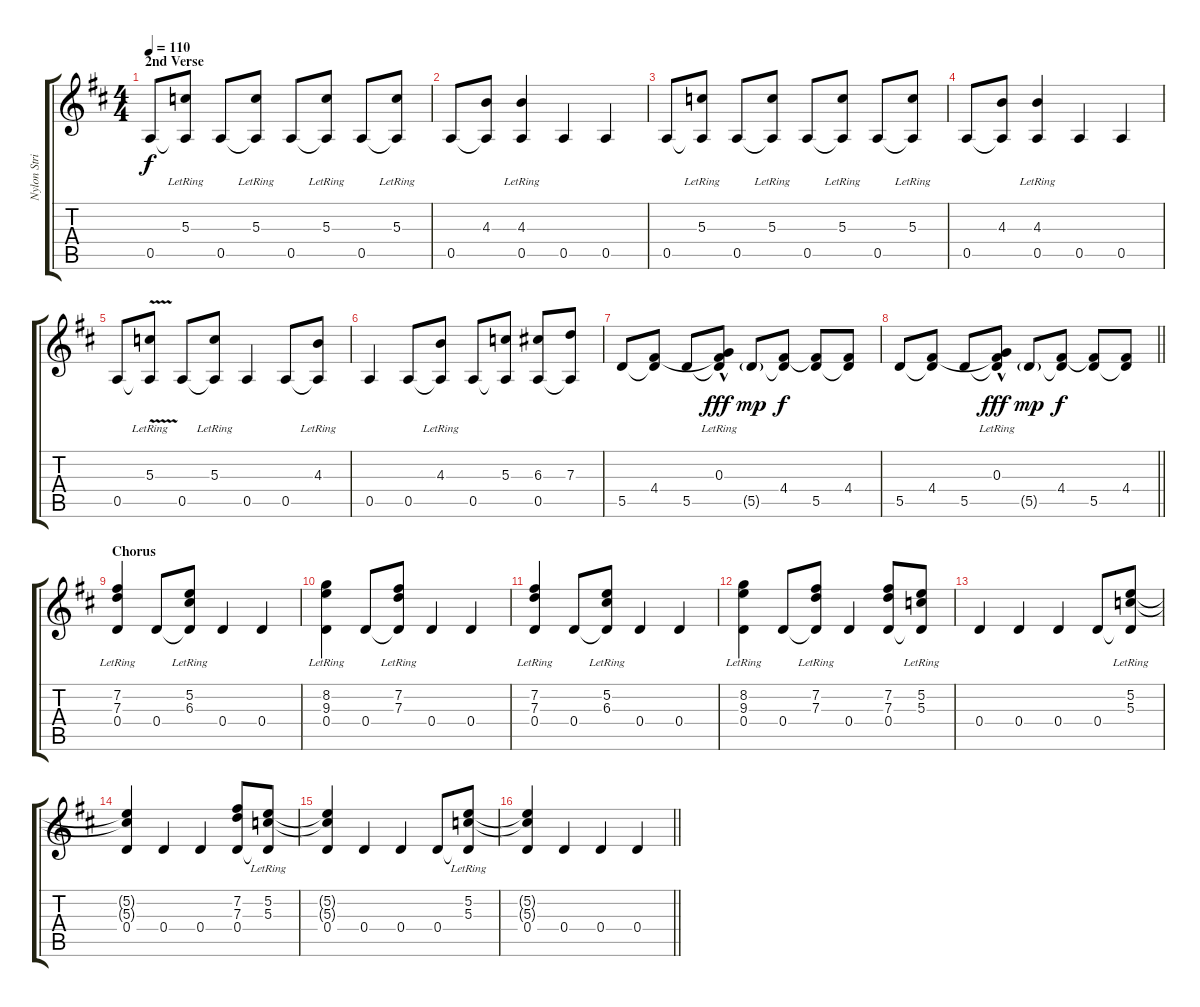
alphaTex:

\track ("Nylon Stringed Acoustic" "Nylon Stri") {instrument acousticguitarnylon}
\staff {score tabs}
\tuning (E4 B3 G3 D3 A2 E2) {hide}
\ts (4 4)
\section ("" "2nd Verse")
\tempo 110
\clef g2
\ks d
0.5.8{dy f} (5.3{lr} 0.5{t}).8 0.5.8 (5.3{lr} 0.5{t}).8 0.5.8 (5.3{lr} 0.5{t}).8 0.5.8 (5.3{lr} 0.5{t}).8 |
0.5.8 (4.3 0.5{t}).8 (4.3{lr} 0.5).4 0.5.4 0.5.4 |
0.5.8 (5.3{lr} 0.5{t}).8 0.5.8 (5.3{lr} 0.5{t}).8 0.5.8 (5.3{lr} 0.5{t}).8 0.5.8 (5.3{lr} 0.5{t}).8 |
0.5.8 (4.3 0.5{t}).8 (4.3{lr} 0.5).4 0.5.4 0.5.4 |
0.5.8 (5.3{v lr} 0.5{t}).8 0.5.8 (5.3{lr} 0.5{t}).8 0.5.4 0.5.8 (4.3{lr} 0.5{t}).8 |
0.5.4 0.5.8 (4.3{lr} 0.5{t}).8 0.5.8 (5.3 0.5{t}).8 (6.3 0.5).8 (7.3 0.5{t}).8 |
5.5.8 (4.4 5.5{t}).8 5.5.8 (0.3{hac lr} 4.4{t} 5.5{t}).8{dy fff} 5.5{g}.8{dy mp} (4.4 5.5{t}).8{dy f} (4.4{t} 5.5).8 (4.4 5.5{t}).8 |
\barLineRight lightlight
5.5.8 (4.4 5.5{t}).8 5.5.8 (0.3{hac lr} 4.4{t} 5.5{t}).8{dy fff} 5.5{g}.8{dy mp} (4.4 5.5{t}).8{dy f} (4.4{t} 5.5).8 (4.4 5.5{t}).8 |
\section ("" "Chorus")
(7.2{lr} 7.3{lr} 0.4).4 0.4.8 (5.2{lr} 6.3{lr} 0.4{t}).8 0.4.4 0.4.4 |
(8.2{lr} 9.3{lr} 0.4).4 0.4.8 (7.2{lr} 7.3{lr} 0.4{t}).8 0.4.4 0.4.4 |
(7.2{lr} 7.3{lr} 0.4).4 0.4.8 (5.2{lr} 6.3{lr} 0.4{t}).8 0.4.4 0.4.4 |
(8.2{lr} 9.3{lr} 0.4).4 0.4.8 (7.2{lr} 7.3{lr} 0.4{t}).8 0.4.4 (7.2 7.3 0.4).8 (5.2{lr} 5.3{lr} 0.4{t}).8 |
0.4.4 0.4.4 0.4.4 0.4.8 (5.2{lr} 5.3{lr} 0.4{t}).8 |
(5.2{t} 5.3{t} 0.4).4 0.4.4 0.4.4 (7.2 7.3 0.4).8 (5.2{lr} 5.3{lr} 0.4{t}).8 |
(5.2{t} 5.3{t} 0.4).4 0.4.4 0.4.4 0.4.8 (5.2{lr} 5.3{lr} 0.4{t}).8 |
\barLineRight lightlight
(5.2{t} 5.3{t} 0.4).4 0.4.4 0.4.4 0.4.4
